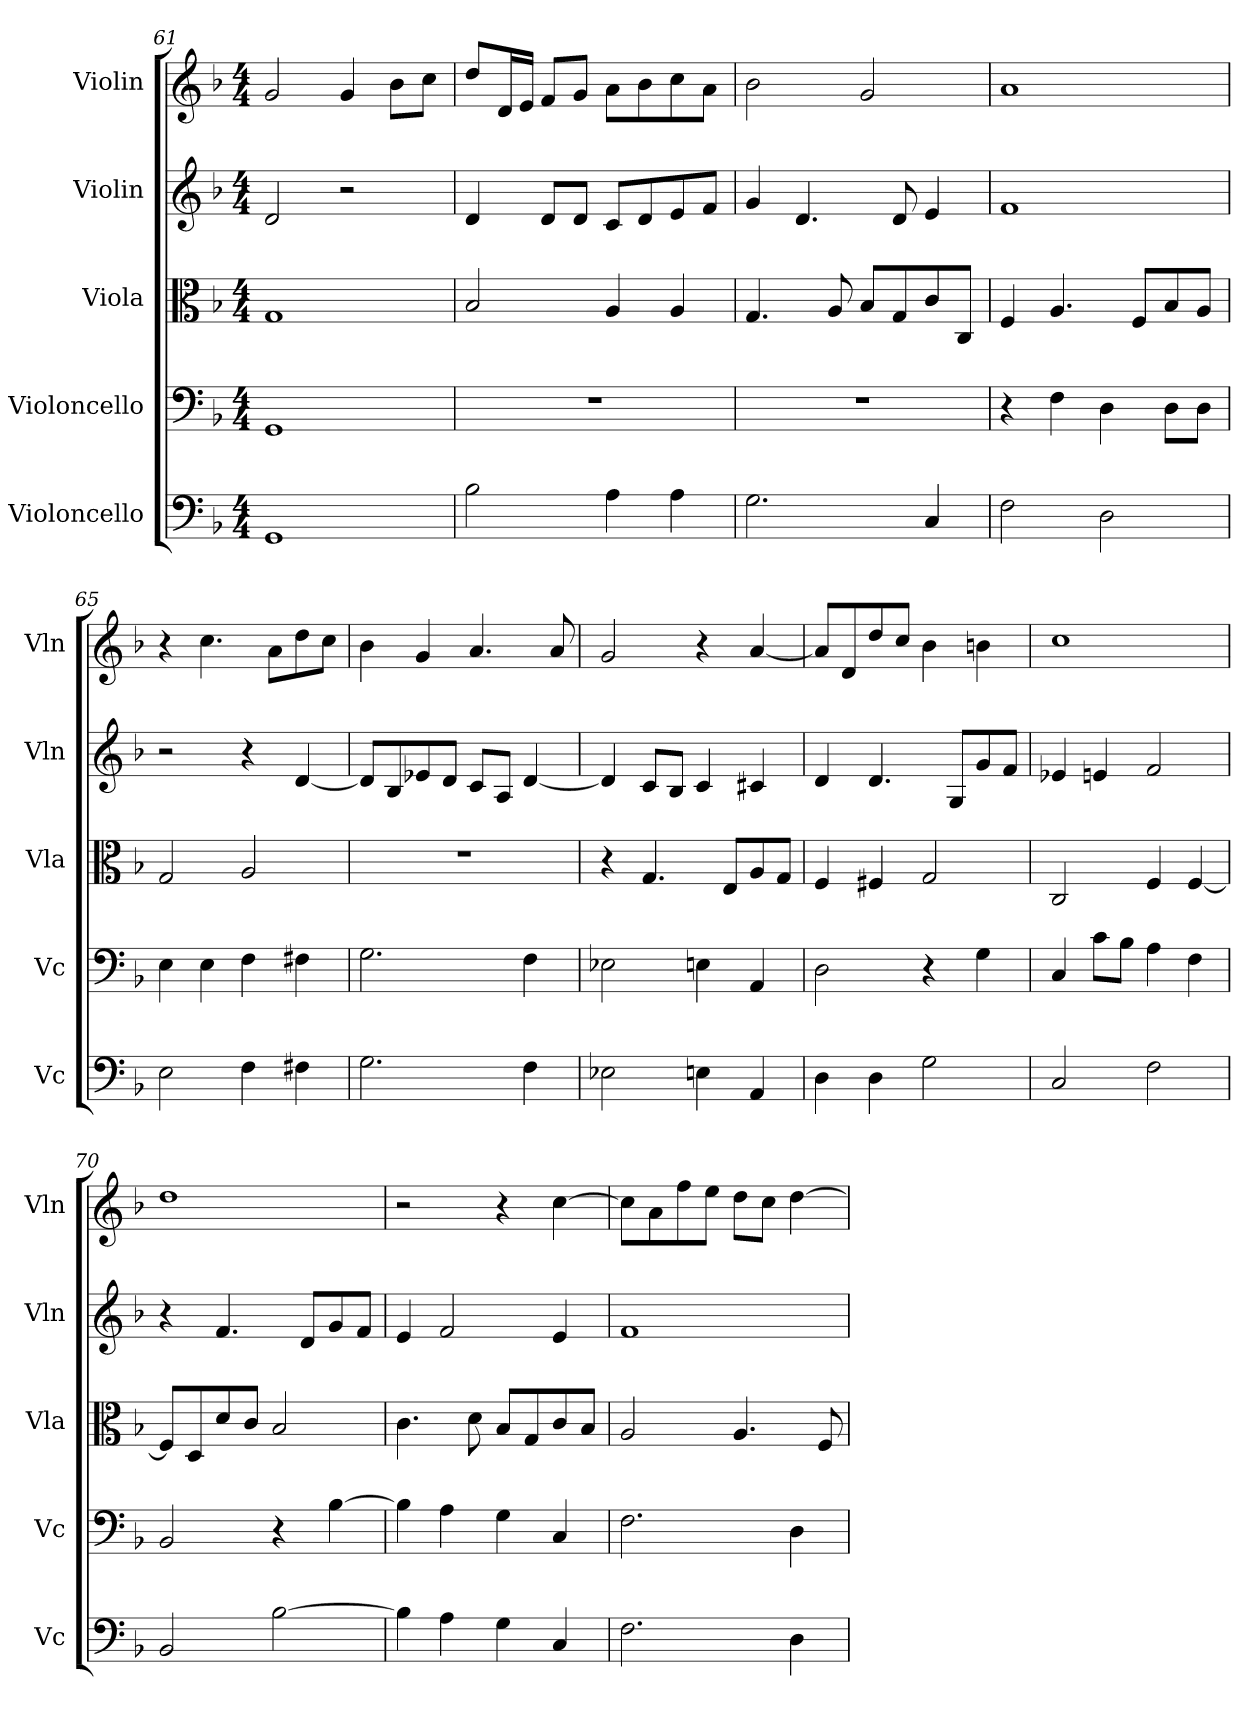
**kern	**kern	**kern	**kern	**kern
*part5	*part4	*part3	*part2	*part1
*staff5	*staff4	*staff3	*staff2	*staff1
*I"Violoncello	*I"Violoncello	*I"Viola	*I"Violin	*I"Violin
*I'Vc	*I'Vc	*I'Vla	*I'Vln	*I'Vln
*clefF4	*clefF4	*clefC3	*clefG2	*clefG2
*k[b-]	*k[b-]	*k[b-]	*k[b-]	*k[b-]
*M4/4	*M4/4	*M4/4	*M4/4	*M4/4
=61	=61	=61	=61	=61
1GG	1GG	1G	2d	2g
.	.	.	2r	4g
.	.	.	.	8b-L
.	.	.	.	8ccJ
=62	=62	=62	=62	=62
2B-	1r	2B-	4d	8ddL
.	.	.	.	16dL
.	.	.	.	16eJJ
.	.	.	8dL	8fL
.	.	.	8dJ	8gJ
4A	.	4A	8cL	8aL
.	.	.	8d	8b-
4A	.	4A	8e	8cc
.	.	.	8fJ	8aJ
=63	=63	=63	=63	=63
2.G	1r	4.G	4g	2b-
.	.	.	4.d	.
.	.	8A	.	.
.	.	8B-L	.	2g
.	.	8G	8d	.
4C	.	8c	4e	.
.	.	8CJ	.	.
=64	=64	=64	=64	=64
2F	4r	4F	1f	1a
.	4F	4.A	.	.
2D	4D	.	.	.
.	.	8FL	.	.
.	8DL	8B-	.	.
.	8DJ	8AJ	.	.
=65	=65	=65	=65	=65
2E	4E	2G	2r	4r
.	4E	.	.	4.cc
4F	4F	2A	4r	.
.	.	.	.	8aL
4F#X	4F#X	.	[4d	8dd
.	.	.	.	8ccJ
=66	=66	=66	=66	=66
2.G	2.G	1r	8dL]	4b-
.	.	.	8B-	.
.	.	.	8e-X	4g
.	.	.	8dJ	.
.	.	.	8cL	4.a
.	.	.	8AJ	.
4F	4F	.	[4d	.
.	.	.	.	8a
=67	=67	=67	=67	=67
2E-X	2E-X	4r	4d]	2g
.	.	4.G	8cL	.
.	.	.	8B-J	.
4En	4En	.	4c	4r
.	.	8EL	.	.
4AA	4AA	8A	4c#X	[4a
.	.	8GJ	.	.
=68	=68	=68	=68	=68
4D	2D	4F	4d	8aL]
.	.	.	.	8d
4D	.	4F#X	4.d	8dd
.	.	.	.	8ccJ
2G	4r	2G	.	4b-
.	.	.	8GL	.
.	4G	.	8g	4bn
.	.	.	8fJ	.
=69	=69	=69	=69	=69
2C	4C	2C	4e-X	1cc
.	8cL	.	4en	.
.	8B-J	.	.	.
2F	4A	4F	2f	.
.	4F	[4F	.	.
=70	=70	=70	=70	=70
2BB-	2BB-	8FL]	4r	1dd
.	.	8D	.	.
.	.	8d	4.f	.
.	.	8cJ	.	.
[2B-	4r	2B-	.	.
.	.	.	8dL	.
.	[4B-	.	8g	.
.	.	.	8fJ	.
=71	=71	=71	=71	=71
4B-]	4B-]	4.c	4e	2r
4A	4A	.	2f	.
.	.	8d	.	.
4G	4G	8B-L	.	4r
.	.	8G	.	.
4C	4C	8c	4e	[4cc
.	.	8B-J	.	.
=72	=72	=72	=72	=72
2.F	2.F	2A	1f	8ccL]
.	.	.	.	8a
.	.	.	.	8ff
.	.	.	.	8eeJ
.	.	4.A	.	8ddL
.	.	.	.	8ccJ
4D	4D	.	.	[4dd
.	.	8F	.	.
=	=	=	=	=
*-	*-	*-	*-	*-
